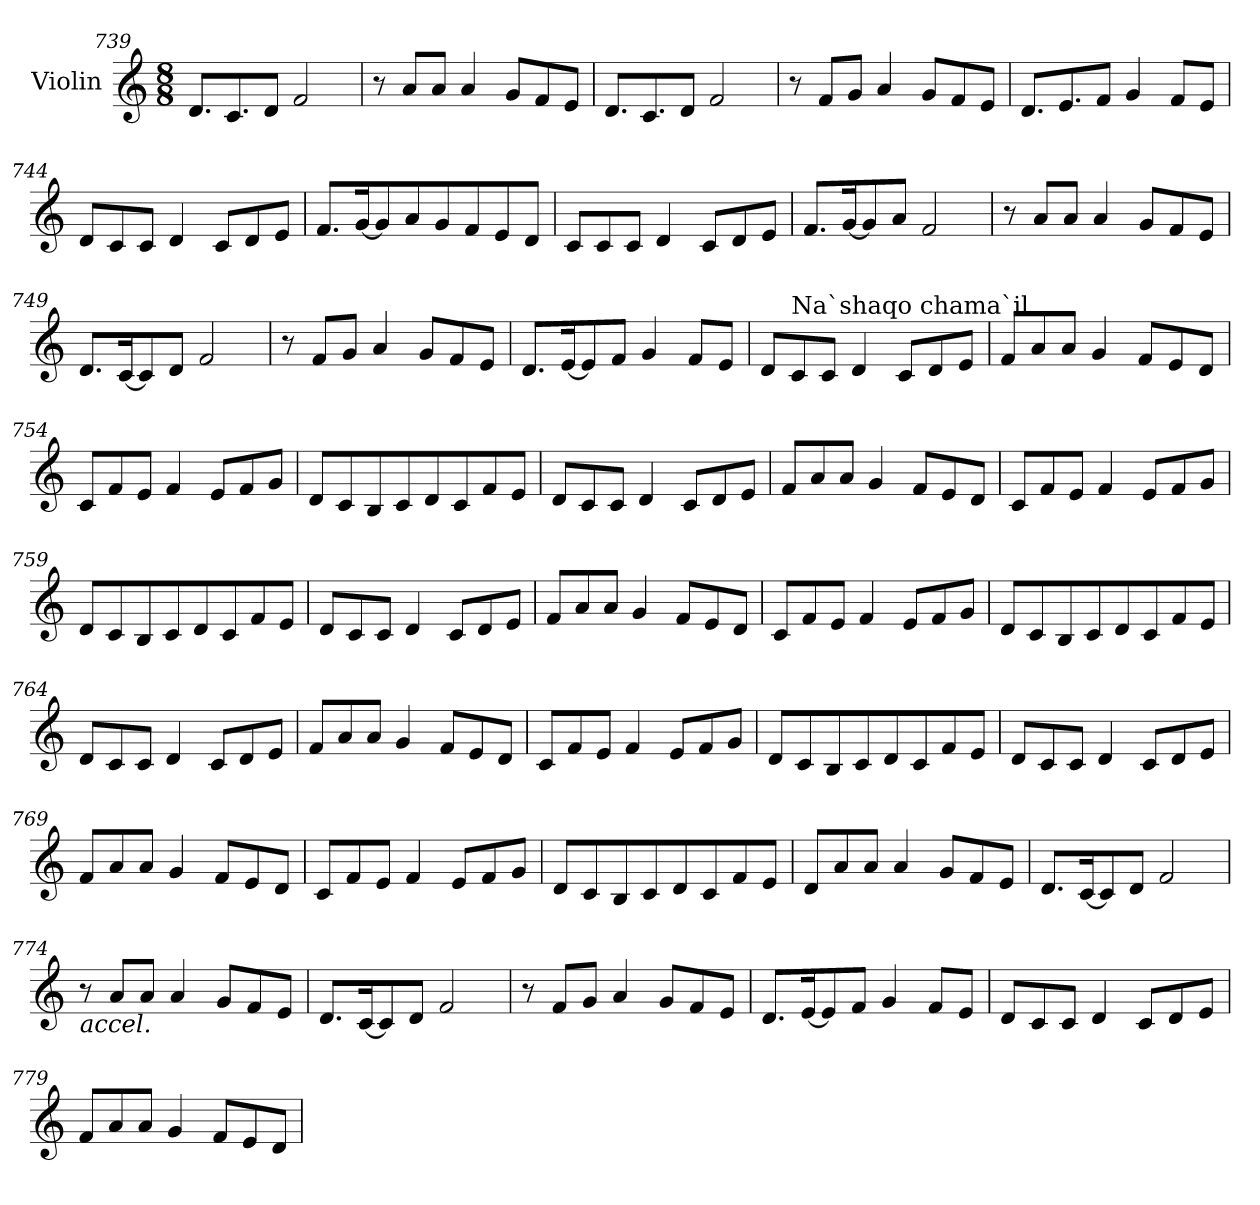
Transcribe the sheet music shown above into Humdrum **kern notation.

**kern
*part1
*staff1
*I"Violin
*clefG2
*k[]
*M8/8
=739
8.d/L
8.c/
8d/J
2f/
=740
8r
8a/L
8a/J
4a/
8g/L
8f/
8e/J
!!LO:LB:g=z
=741
8.d/L
8.c/
8d/J
2f/
=742
8r
8f/L
8g/J
4a/
8g/L
8f/
8e/J
=743
8.d/L
8.e/
8f/J
4g/
8f/L
8e/J
=744
8d/L
8c/
8c/J
4d/
8c/L
8d/
8e/J
!!LO:LB:g=z
=745
8.f/L
[16g/K
8g/]
8a/
8g/
8f/
8e/
8d/J
=746
8c/L
8c/
8c/J
4d/
8c/L
8d/
8e/J
=747
8.f/L
[16g/K
8g/]
8a/J
2f/
=748
8r
8a/L
8a/J
4a/
8g/L
8f/
8e/J
!!LO:LB:g=z
=749
8.d/L
[16c/K
8c/]
8d/J
2f/
=750
8r
8f/L
8g/J
4a/
8g/L
8f/
8e/J
=751
8.d/L
[16e/K
8e/]
8f/J
4g/
8f/L
8e/J
=752
8d/L
!LO:TX:a:t=Na`shaqo chama`il
8c/
8c/J
4d/
8c/L
8d/
8e/J
!!LO:LB:g=z
=753
8f/L
8a/
8a/J
4g/
8f/L
8e/
8d/J
=754
8c/L
8f/
8e/J
4f/
8e/L
8f/
8g/J
=755
8d/L
8c/
8B/
8c/
8d/
8c/
8f/
8e/J
=756
8d/L
8c/
8c/J
4d/
8c/L
8d/
8e/J
!!LO:LB:g=z
=757
8f/L
8a/
8a/J
4g/
8f/L
8e/
8d/J
=758
8c/L
8f/
8e/J
4f/
8e/L
8f/
8g/J
=759
8d/L
8c/
8B/
8c/
8d/
8c/
8f/
8e/J
=760
8d/L
8c/
8c/J
4d/
8c/L
8d/
8e/J
!!LO:PB:g=z
=761
8f/L
8a/
8a/J
4g/
8f/L
8e/
8d/J
=762
8c/L
8f/
8e/J
4f/
8e/L
8f/
8g/J
=763
8d/L
8c/
8B/
8c/
8d/
8c/
8f/
8e/J
=764
8d/L
8c/
8c/J
4d/
8c/L
8d/
8e/J
!!LO:LB:g=z
=765
8f/L
8a/
8a/J
4g/
8f/L
8e/
8d/J
=766
8c/L
8f/
8e/J
4f/
8e/L
8f/
8g/J
=767
8d/L
8c/
8B/
8c/
8d/
8c/
8f/
8e/J
=768
8d/L
8c/
8c/J
4d/
8c/L
8d/
8e/J
!!LO:LB:g=z
=769
8f/L
8a/
8a/J
4g/
8f/L
8e/
8d/J
=770
8c/L
8f/
8e/J
4f/
8e/L
8f/
8g/J
=771
8d/L
8c/
8B/
8c/
8d/
8c/
8f/
8e/J
=772
8d/L
8a/
8a/J
4a/
8g/L
8f/
8e/J
!!LO:LB:g=z
=773
8.d/L
[16c/K
8c/]
8d/J
2f/
=774
!LO:TX:b:i:t=accel.
8r
8a/L
8a/J
4a/
8g/L
8f/
8e/J
=775
8.d/L
[16c/K
8c/]
8d/J
2f/
=776
8r
8f/L
8g/J
4a/
8g/L
8f/
8e/J
!!LO:LB:g=z
=777
8.d/L
[16e/K
8e/]
8f/J
4g/
8f/L
8e/J
=778
8d/L
8c/
8c/J
4d/
8c/L
8d/
8e/J
=779
8f/L
8a/
8a/J
4g/
8f/L
8e/
8d/J
=
*-
